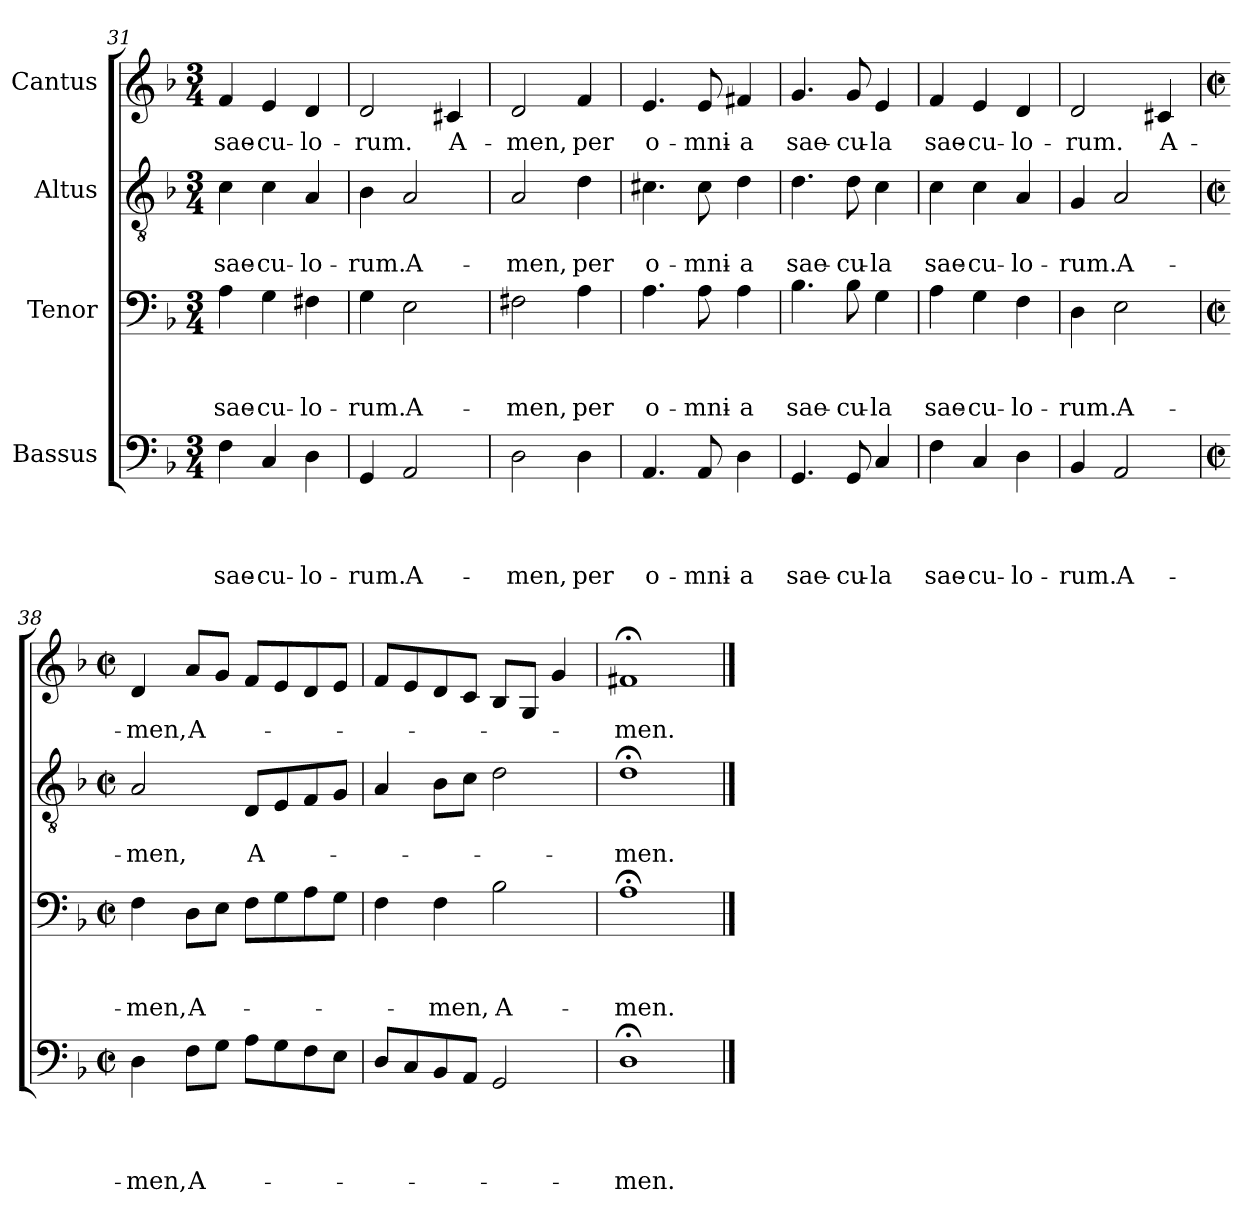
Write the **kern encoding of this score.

**kern	**text	**text	**text	**text	**kern	**text	**text	**text	**kern	**text	**text	**kern	**text
*part4	*part4	*part4	*part4	*part4	*part3	*part3	*part3	*part3	*part2	*part2	*part2	*part1	*part1
*staff4	*staff4	*staff4	*staff4	*staff4	*staff3	*staff3	*staff3	*staff3	*staff2	*staff2	*staff2	*staff1	*staff1
*I"Bassus	*	*	*	*	*I"Tenor	*	*	*	*I"Altus	*	*	*I"Cantus	*
*clefF4	*	*	*	*	*clefF4	*	*	*	*clefGv2	*	*	*clefG2	*
*k[b-]	*	*	*	*	*k[b-]	*	*	*	*k[b-]	*	*	*k[b-]	*
*F:	*	*	*	*	*F:	*	*	*	*F:	*	*	*F:	*
*M3/4	*	*	*	*	*M3/4	*	*	*	*M3/4	*	*	*M3/4	*
=31	=31	=31	=31	=31	=31	=31	=31	=31	=31	=31	=31	=31	=31
!	!	!	!	!LO:LY:b	!	!	!	!LO:LY:b	!	!	!LO:LY:b	!	!LO:LY:b
4F\	.	.	.	sae-	4A\	.	.	sae-	4c\	.	sae-	4f/	sae-
!	!	!	!	!LO:LY:b	!	!	!	!LO:LY:b	!	!	!LO:LY:b	!	!LO:LY:b
4C/	.	.	.	-cu-	4G\	.	.	-cu-	4c\	.	-cu-	4e/	-cu-
!	!	!	!	!LO:LY:b	!	!	!	!LO:LY:b	!	!	!LO:LY:b	!	!LO:LY:b
4D\	.	.	.	-lo-	4F#X\	.	.	-lo-	4A/	.	-lo-	4d/	-lo-
=32	=32	=32	=32	=32	=32	=32	=32	=32	=32	=32	=32	=32	=32
!	!	!	!	!LO:LY:b	!	!	!	!LO:LY:b	!	!	!LO:LY:b	!	!LO:LY:b
4GG/	.	.	.	-rum.	4G\	.	.	-rum.	4B-\	.	-rum.	2d/	-rum.
!	!	!	!	!LO:LY:b	!	!	!	!LO:LY:b	!	!	!LO:LY:b	!	!
2AA/	.	.	.	A-	2E\	.	.	A-	2A/	.	A-	.	.
!	!	!	!	!	!	!	!	!	!	!	!	!	!LO:LY:b
.	.	.	.	.	.	.	.	.	.	.	.	4c#X/	A-
=33	=33	=33	=33	=33	=33	=33	=33	=33	=33	=33	=33	=33	=33
!	!	!	!	!LO:LY:b	!	!	!	!LO:LY:b	!	!	!LO:LY:b	!	!LO:LY:b
2D\	.	.	.	-men,	2F#X\	.	.	-men,	2A/	.	-men,	2d/	-men,
!	!	!	!	!LO:LY:b	!	!	!	!LO:LY:b	!	!	!LO:LY:b	!	!LO:LY:b
4D\	.	.	.	per	4A\	.	.	per	4d\	.	per	4f/	per
!!LO:PB:g=z
=34	=34	=34	=34	=34	=34	=34	=34	=34	=34	=34	=34	=34	=34
!	!	!	!	!LO:LY:b	!	!	!	!LO:LY:b	!	!	!LO:LY:b	!	!LO:LY:b
4.AA/	.	.	.	o-	4.A\	.	.	o-	4.c#X\	.	o-	4.e/	o-
!	!	!	!	!LO:LY:b	!	!	!	!LO:LY:b	!	!	!LO:LY:b	!	!LO:LY:b
8AA/	.	.	.	-mni-	8A\	.	.	-mni-	8c#\	.	-mni-	8e/	-mni-
!	!	!	!	!LO:LY:b	!	!	!	!LO:LY:b	!	!	!LO:LY:b	!	!LO:LY:b
4D\	.	.	.	-a	4A\	.	.	-a	4d\	.	-a	4f#X/	-a
=35	=35	=35	=35	=35	=35	=35	=35	=35	=35	=35	=35	=35	=35
!	!	!	!	!LO:LY:b	!	!	!	!LO:LY:b	!	!	!LO:LY:b	!	!LO:LY:b
4.GG/	.	.	.	sae-	4.B-\	.	.	sae-	4.d\	.	sae-	4.g/	sae-
!	!	!	!	!LO:LY:b	!	!	!	!LO:LY:b	!	!	!LO:LY:b	!	!LO:LY:b
8GG/	.	.	.	-cu-	8B-\	.	.	-cu-	8d\	.	-cu-	8g/	-cu-
!	!	!	!	!LO:LY:b	!	!	!	!LO:LY:b	!	!	!LO:LY:b	!	!LO:LY:b
4C/	.	.	.	-la	4G\	.	.	-la	4c\	.	-la	4e/	-la
=36	=36	=36	=36	=36	=36	=36	=36	=36	=36	=36	=36	=36	=36
!	!	!	!	!LO:LY:b	!	!	!	!LO:LY:b	!	!	!LO:LY:b	!	!LO:LY:b
4F\	.	.	.	sae-	4A\	.	.	sae-	4c\	.	sae-	4f/	sae-
!	!	!	!	!LO:LY:b	!	!	!	!LO:LY:b	!	!	!LO:LY:b	!	!LO:LY:b
4C/	.	.	.	-cu-	4G\	.	.	-cu-	4c\	.	-cu-	4e/	-cu-
!	!	!	!	!LO:LY:b	!	!	!	!LO:LY:b	!	!	!LO:LY:b	!	!LO:LY:b
4D\	.	.	.	-lo-	4F\	.	.	-lo-	4A/	.	-lo-	4d/	-lo-
=37	=37	=37	=37	=37	=37	=37	=37	=37	=37	=37	=37	=37	=37
!	!	!	!	!LO:LY:b	!	!	!	!LO:LY:b	!	!	!LO:LY:b	!	!LO:LY:b
4BB-/	.	.	.	-rum.	4D\	.	.	-rum.	4G/	.	-rum.	2d/	-rum.
!	!	!	!	!LO:LY:b	!	!	!	!LO:LY:b	!	!	!LO:LY:b	!	!
2AA/	.	.	.	A-	2E\	.	.	A-	2A/	.	A-	.	.
!	!	!	!	!	!	!	!	!	!	!	!	!	!LO:LY:b
.	.	.	.	.	.	.	.	.	.	.	.	4c#X/	A-
=38	=38	=38	=38	=38	=38	=38	=38	=38	=38	=38	=38	=38	=38
*M2/2	*	*	*	*	*M2/2	*	*	*	*M2/2	*	*	*M2/2	*
*met(c|)	*	*	*	*	*met(c|)	*	*	*	*met(c|)	*	*	*met(c|)	*
!	!	!	!	!LO:LY:b	!	!	!	!LO:LY:b	!	!	!LO:LY:b	!	!LO:LY:b
4D\	.	.	.	-men,	4F\	.	.	-men,	2A/	.	-men,	4d/	-men,
!	!	!	!	!LO:LY:b	!	!	!	!LO:LY:b	!	!	!	!	!LO:LY:b
8F\L	.	.	.	A-	8D\L	.	.	A-	.	.	.	8a/L	A-
8G\J	.	.	.	.	8E\J	.	.	.	.	.	.	8g/J	.
!	!	!	!	!	!	!	!	!	!	!	!LO:LY:b	!	!
8A\L	.	.	.	.	8F\L	.	.	.	8D/L	.	A-	8f/L	.
8G\	.	.	.	.	8G\	.	.	.	8E/	.	.	8e/	.
8F\	.	.	.	.	8A\	.	.	.	8F/	.	.	8d/	.
8E\J	.	.	.	.	8G\J	.	.	.	8G/J	.	.	8e/J	.
=39	=39	=39	=39	=39	=39	=39	=39	=39	=39	=39	=39	=39	=39
8D/L	.	.	.	.	4F\	.	.	.	4A/	.	.	8f/L	.
8C/	.	.	.	.	.	.	.	.	.	.	.	8e/	.
!	!	!	!	!	!	!	!	!LO:LY:b	!	!	!	!	!
8BB-/	.	.	.	.	4F\	.	.	-men,	8B-\L	.	.	8d/	.
8AA/J	.	.	.	.	.	.	.	.	8c\J	.	.	8c/J	.
!	!	!	!	!	!	!	!	!LO:LY:b	!	!	!	!	!
2GG/	.	.	.	.	2B-\	.	.	A-	2d\	.	.	8B-/L	.
.	.	.	.	.	.	.	.	.	.	.	.	8G/J	.
.	.	.	.	.	.	.	.	.	.	.	.	4g/	.
=40	=40	=40	=40	=40	=40	=40	=40	=40	=40	=40	=40	=40	=40
!	!	!	!	!LO:LY:b	!	!	!	!LO:LY:b	!	!	!LO:LY:b	!	!LO:LY:b
1D;<	.	.	.	-men.	1A;<	.	.	-men.	1d;<	.	-men.	1f#X;	-men.
==	==	==	==	==	==	==	==	==	==	==	==	==	==
*-	*-	*-	*-	*-	*-	*-	*-	*-	*-	*-	*-	*-	*-
